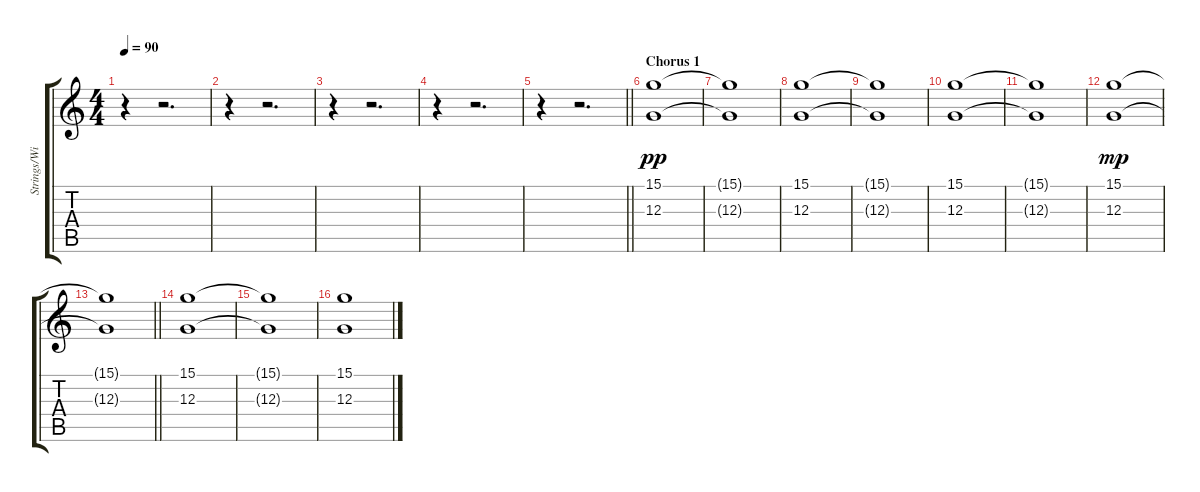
\track ("Strings/Wind" "Strings/Wi") {instrument stringensemble1}
\staff {score tabs}
\tuning (E4 B3 G3 D3 A2 E2) {hide}
\ts (4 4)
\tempo 90
\clef g2
\ks c
r.4{dy pp} r.2{d} |
r.4 r.2{d} |
r.4 r.2{d} |
r.4 r.2{d} |
\barLineRight lightlight
r.4 r.2{d} |
\section ("" "Chorus 1")
(15.1 12.3).1 |
(15.1{t} 12.3{t}).1 |
(15.1 12.3).1 |
(15.1{t} 12.3{t}).1 |
(15.1 12.3).1 |
(15.1{t} 12.3{t}).1 |
(15.1 12.3).1{dy mp} |
\barLineRight lightlight
(15.1{t} 12.3{t}).1 |
(15.1 12.3).1 |
(15.1{t} 12.3{t}).1 |
(15.1 12.3).1
